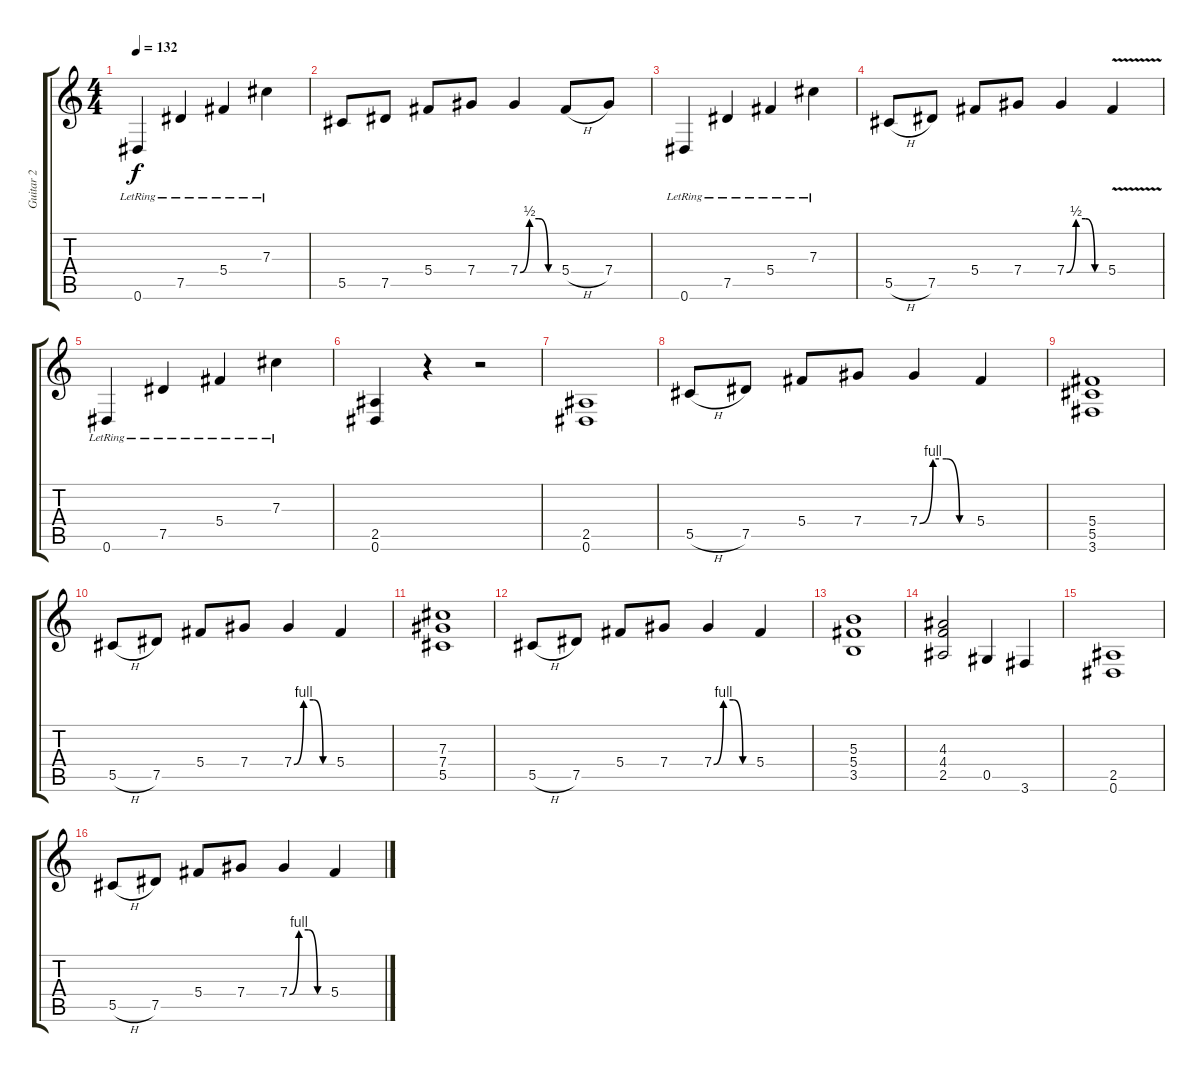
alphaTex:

\track ("Guitar 2" "Guitar 2") {instrument distortionguitar}
\staff {score tabs}
\tuning (Eb4 Bb3 Gb3 Db3 Ab2 Eb2) {hide}
\ts (4 4)
\tempo 132
\clef g2
\ks c
0.6{lr}.4{dy f} 7.5{lr}.4 5.4{lr}.4 7.3{lr}.4 |
5.5.8 7.5.8 5.4.8 7.4.8 7.4{be (custom 0 0 15 2 30 2 45 0 60 0)}.4 5.4{h}.8 7.4.8 |
0.6{lr}.4 7.5{lr}.4 5.4{lr}.4 7.3{lr}.4 |
5.5{h}.8 7.5.8 5.4.8 7.4.8 7.4{be (custom 0 0 15 2 30 2 45 0 60 0)}.4 5.4{v}.4 |
0.6{lr}.4 7.5{lr}.4 5.4{lr}.4 7.3{lr}.4 |
(2.5 0.6).4 r.4 r.2 |
(2.5 0.6).1 |
5.5{h}.8 7.5.8 5.4.8 7.4.8 7.4{be (custom 0 0 15 4 30 4 45 0 60 0)}.4 5.4.4 |
(5.4 5.5 3.6).1 |
5.5{h}.8 7.5.8 5.4.8 7.4.8 7.4{be (custom 0 0 15 4 30 4 45 0 60 0)}.4 5.4.4 |
(7.3 7.4 5.5).1 |
5.5{h}.8 7.5.8 5.4.8 7.4.8 7.4{be (custom 0 0 15 4 30 4 45 0 60 0)}.4 5.4.4 |
(5.3 5.4 3.5).1 |
(4.3 4.4 2.5).2 0.5.4 3.6.4 |
(2.5 0.6).1 |
5.5{h}.8 7.5.8 5.4.8 7.4.8 7.4{be (custom 0 0 15 4 30 4 45 0 60 0)}.4 5.4.4
